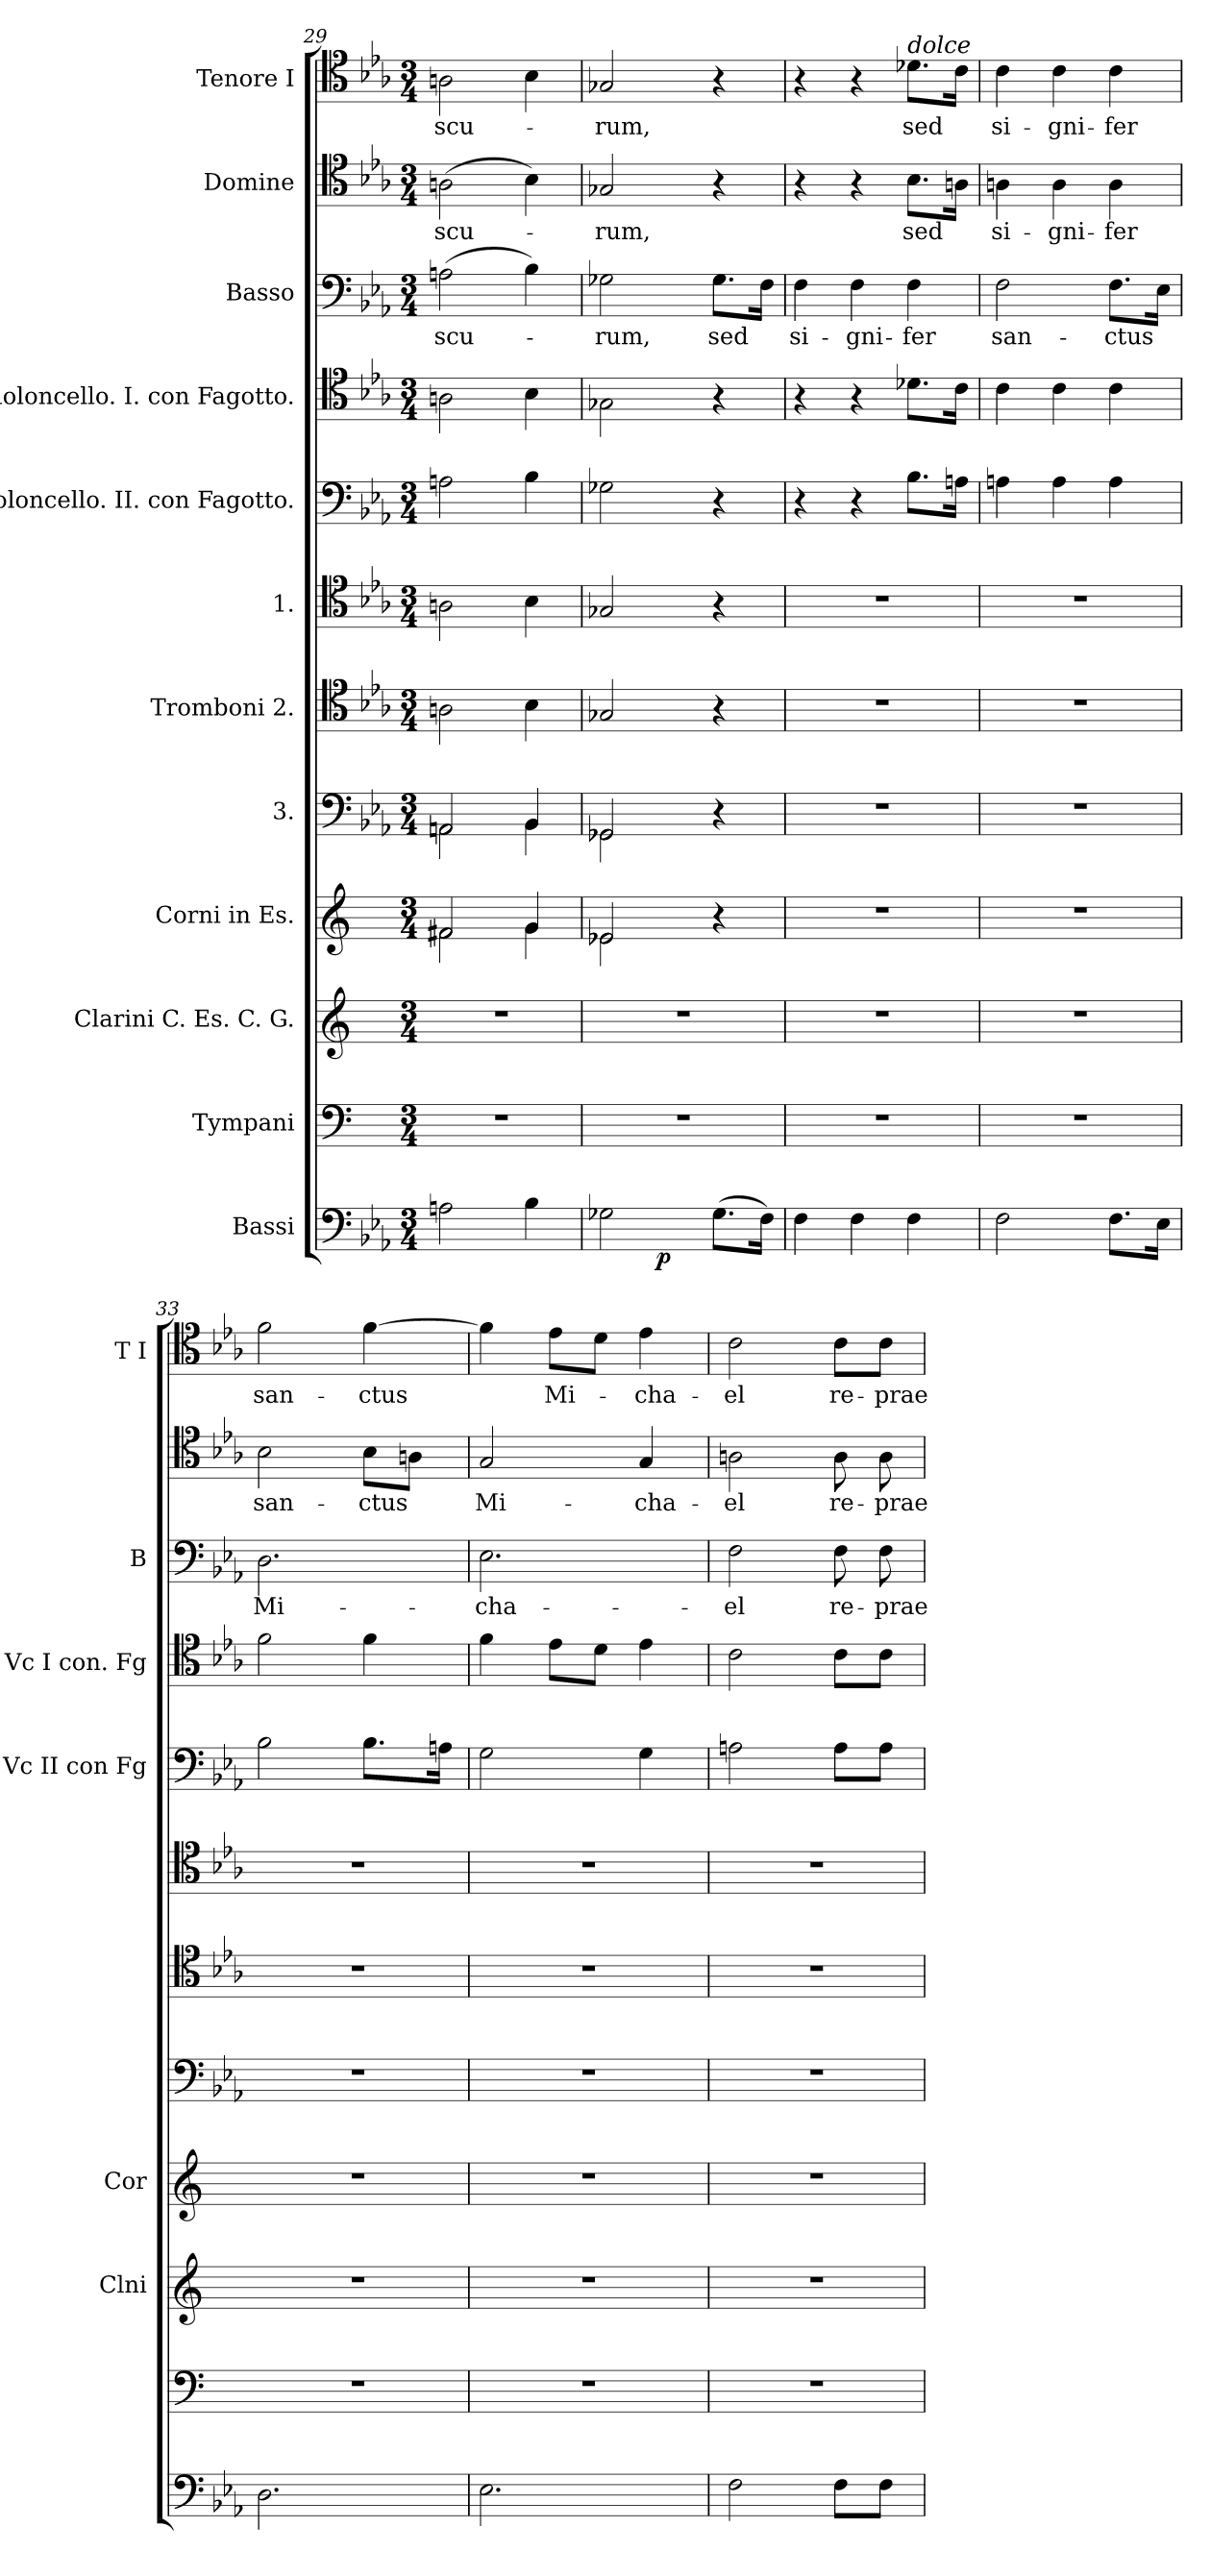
**kern	**dynam	**kern	**kern	**kern	**kern	**kern	**kern	**kern	**kern	**kern	**text	**kern	**text	**kern	**text
*part12	*part12	*part11	*part10	*part9	*part8	*part7	*part6	*part5	*part4	*part3	*part3	*part2	*part2	*part1	*part1
*staff12	*staff12	*staff11	*staff10	*staff9	*staff8	*staff7	*staff6	*staff5	*staff4	*staff3	*staff3	*staff2	*staff2	*staff1	*staff1
*I"Bassi	*	*I"Tympani	*I"Clarini C. Es. C. G.	*I"Corni in Es.	*I"3.	*I"Tromboni 2.	*I"1.	*I"Violoncello. II. con Fagotto.	*I"Violoncello. I. con Fagotto.	*I"Basso	*	*I"Domine	*	*I"Tenore I	*
*	*	*	*I'Clni	*I'Cor	*	*	*	*I'Vc II con Fg	*I'Vc I con. Fg	*I'B	*	*	*	*I'T I	*
*clefF4	*	*clefF4	*clefG2	*clefG2	*clefF4	*clefC4	*clefC4	*clefF4	*clefC4	*clefF4	*	*clefC4	*	*clefC4	*
*	*	*	*	*ITrd5c9	*	*	*	*	*	*	*	*	*	*	*
*k[b-e-a-]	*	*k[]	*k[]	*k[b-e-a-]	*k[b-e-a-]	*k[b-e-a-]	*k[b-e-a-]	*k[b-e-a-]	*k[b-e-a-]	*k[b-e-a-]	*	*k[b-e-a-]	*	*k[b-e-a-]	*
*c:	*	*	*	*	*c:	*c:	*c:	*c:	*c:	*c:	*	*c:	*	*c:	*
*M3/4	*	*M3/4	*M3/4	*M3/4	*M3/4	*M3/4	*M3/4	*M3/4	*M3/4	*M3/4	*	*M3/4	*	*M3/4	*
=29	=29	=29	=29	=29	=29	=29	=29	=29	=29	=29	=29	=29	=29	=29	=29
*	*	*	*	*^	*^	*	*	*	*	*	*	*	*	*	*
2An\	.	2.r	2.r	2An/	2An\	2AAn/	2AAn\	2An\	2An\	2An\	2An\	(>2An\	-scu-	(>2An\	-scu-	2An\	-scu-
4B-\	.	.	.	4B-/	4B-\	4BB-/	4BB-\	4B-\	4B-\	4B-\	4B-\	4B-\)	.	4B-\)	.	4B-\	.
=30	=30	=30	=30	=30	=30	=30	=30	=30	=30	=30	=30	=30	=30	=30	=30	=30	=30
*^	*	*	*	*	*	*	*	*	*	*	*	*	*	*	*	*	*
2G-X\	4ryy	.	2.r	2.r	2G-X/	2G-X\	2GG-X/	2GG-X\	2G-X/	2G-X/	2G-X\	2G-X\	2G-X\	-rum,	2G-X/	-rum,	2G-X/	-rum,
!	!	!LO:DY:b	!	!	!	!	!	!	!	!	!	!	!	!	!	!	!	!
.	2ryy	p	.	.	.	.	.	.	.	.	.	.	.	.	.	.	.	.
(>8.G-\L	.	.	.	.	4r	4ryy	4r	4ryy	4r	4r	4r	4r	8.G-\L	sed	4r	.	4r	.
16F\Jk)	.	.	.	.	.	.	.	.	.	.	.	.	16F\Jk	.	.	.	.	.
*	*	*	*	*	*v	*v	*	*	*	*	*	*	*	*	*	*	*	*
*v	*v	*	*	*	*	*v	*v	*	*	*	*	*	*	*	*	*	*
=31	=31	=31	=31	=31	=31	=31	=31	=31	=31	=31	=31	=31	=31	=31	=31
4F\	.	2.r	2.r	2.r	2.r	2.r	2.r	4r	4r	4F\	si-	4r	.	4r	.
4F\	.	.	.	.	.	.	.	4r	4r	4F\	-gni-	4r	.	4r	.
!	!	!	!	!	!	!	!	!	!	!	!	!	!	!LO:TX:a:i:t=dolce	!
4F\	.	.	.	.	.	.	.	8.B-\L	8.d-X\L	4F\	-fer	8.B-\L	sed	8.d-X\L	sed
.	.	.	.	.	.	.	.	16An\Jk	16c\Jk	.	.	16An\Jk	.	16c\Jk	.
=32	=32	=32	=32	=32	=32	=32	=32	=32	=32	=32	=32	=32	=32	=32	=32
2F\	.	2.r	2.r	2.r	2.r	2.r	2.r	4An\	4c\	2F\	san-	4An\	si-	4c\	si-
.	.	.	.	.	.	.	.	4A\	4c\	.	.	4A\	-gni-	4c\	-gni-
8.F\L	.	.	.	.	.	.	.	4A\	4c\	8.F\L	-ctus	4A\	-fer	4c\	-fer
16E-\Jk	.	.	.	.	.	.	.	.	.	16E-\Jk	.	.	.	.	.
=33	=33	=33	=33	=33	=33	=33	=33	=33	=33	=33	=33	=33	=33	=33	=33
2.D\	.	2.r	2.r	2.r	2.r	2.r	2.r	2B-\	2f\	2.D\	Mi-	2B-\	san-	2f\	san-
.	.	.	.	.	.	.	.	8.B-\L	4f\	.	.	8B-\L	-ctus	[4f\	-ctus
.	.	.	.	.	.	.	.	.	.	.	.	8An\J	.	.	.
.	.	.	.	.	.	.	.	16An\Jk	.	.	.	.	.	.	.
=34	=34	=34	=34	=34	=34	=34	=34	=34	=34	=34	=34	=34	=34	=34	=34
2.E-\	.	2.r	2.r	2.r	2.r	2.r	2.r	2G\	4f\	2.E-\	-cha-	2G/	Mi-	4f\]	.
.	.	.	.	.	.	.	.	.	8e-\L	.	.	.	.	8e-\L	Mi-
.	.	.	.	.	.	.	.	.	8d\J	.	.	.	.	8d\J	.
.	.	.	.	.	.	.	.	4G\	4e-\	.	.	4G/	-cha-	4e-\	-cha-
=35	=35	=35	=35	=35	=35	=35	=35	=35	=35	=35	=35	=35	=35	=35	=35
2F\	.	2.r	2.r	2.r	2.r	2.r	2.r	2An\	2c\	2F\	-el	2An\	-el	2c\	-el
8F\L	.	.	.	.	.	.	.	8A\L	8c\L	8F\	re-	8A\	re-	8c\L	re-
8F\J	.	.	.	.	.	.	.	8A\J	8c\J	8F\	-prae-	8A\	-prae-	8c\J	-prae-
=	=	=	=	=	=	=	=	=	=	=	=	=	=	=	=
*-	*-	*-	*-	*-	*-	*-	*-	*-	*-	*-	*-	*-	*-	*-	*-
